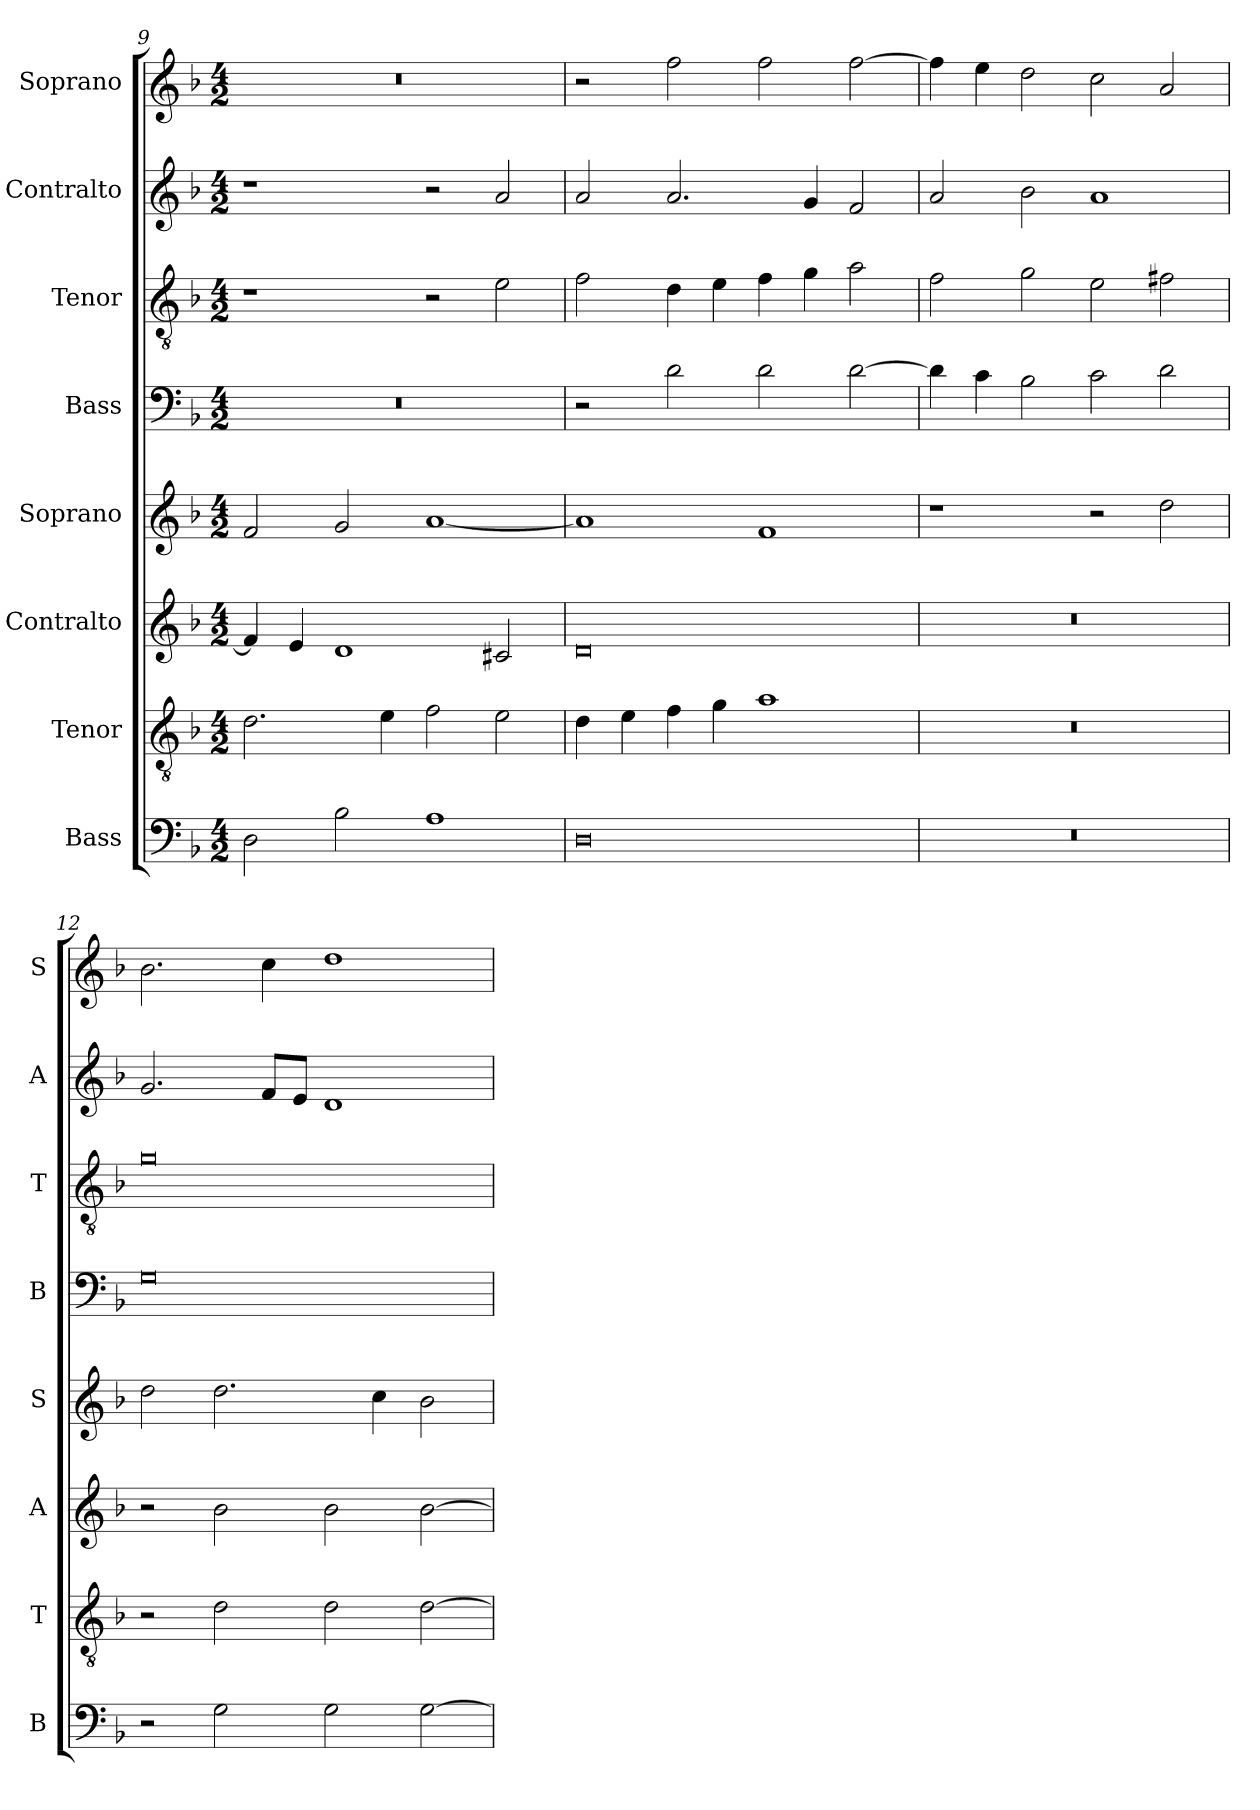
**kern	**kern	**kern	**kern	**kern	**kern	**kern	**kern
*part8	*part7	*part6	*part5	*part4	*part3	*part2	*part1
*staff8	*staff7	*staff6	*staff5	*staff4	*staff3	*staff2	*staff1
*I"Bass	*I"Tenor	*I"Contralto	*I"Soprano	*I"Bass	*I"Tenor	*I"Contralto	*I"Soprano
*I'B	*I'T	*I'A	*I'S	*I'B	*I'T	*I'A	*I'S
*clefF4	*clefGv2	*clefG2	*clefG2	*clefF4	*clefGv2	*clefG2	*clefG2
*k[b-]	*k[b-]	*k[b-]	*k[b-]	*k[b-]	*k[b-]	*k[b-]	*k[b-]
*G:dor	*G:dor	*G:dor	*G:dor	*G:dor	*G:dor	*G:dor	*G:dor
*M4/2	*M4/2	*M4/2	*M4/2	*M4/2	*M4/2	*M4/2	*M4/2
=9	=9	=9	=9	=9	=9	=9	=9
2D	2.d	4f]	2f	0r	1r	1r	0r
.	.	4e	.	.	.	.	.
2B-	.	1d	2g	.	.	.	.
.	4e	.	.	.	.	.	.
1A	2f	.	[1a	.	2r	2r	.
.	2e	2c#X	.	.	2e	2a	.
=10	=10	=10	=10	=10	=10	=10	=10
0D	4d	0d	1a]	2r	2f	2a	2r
.	4e	.	.	.	.	.	.
.	4f	.	.	2d	4d	2.a	2ff
.	4g	.	.	.	4e	.	.
.	1a	.	1f	2d	4f	.	2ff
.	.	.	.	.	4g	4g	.
.	.	.	.	[2d	2a	2f	[2ff
=11	=11	=11	=11	=11	=11	=11	=11
0r	0r	0r	1r	4d]	2f	2a	4ff]
.	.	.	.	4c	.	.	4ee
.	.	.	.	2B-	2g	2b-	2dd
.	.	.	2r	2c	2e	1a	2cc
.	.	.	2dd	2d	2f#X	.	2a
=12	=12	=12	=12	=12	=12	=12	=12
2r	2r	2r	2dd	0G	0g	2.g	2.b-
2G	2d	2b-	2.dd	.	.	.	.
.	.	.	.	.	.	8f/L	4cc
.	.	.	.	.	.	8e/J	.
2G	2d	2b-	.	.	.	1d	1dd
.	.	.	4cc	.	.	.	.
[2G	[2d	[2b-	2b-	.	.	.	.
=	=	=	=	=	=	=	=
*-	*-	*-	*-	*-	*-	*-	*-
